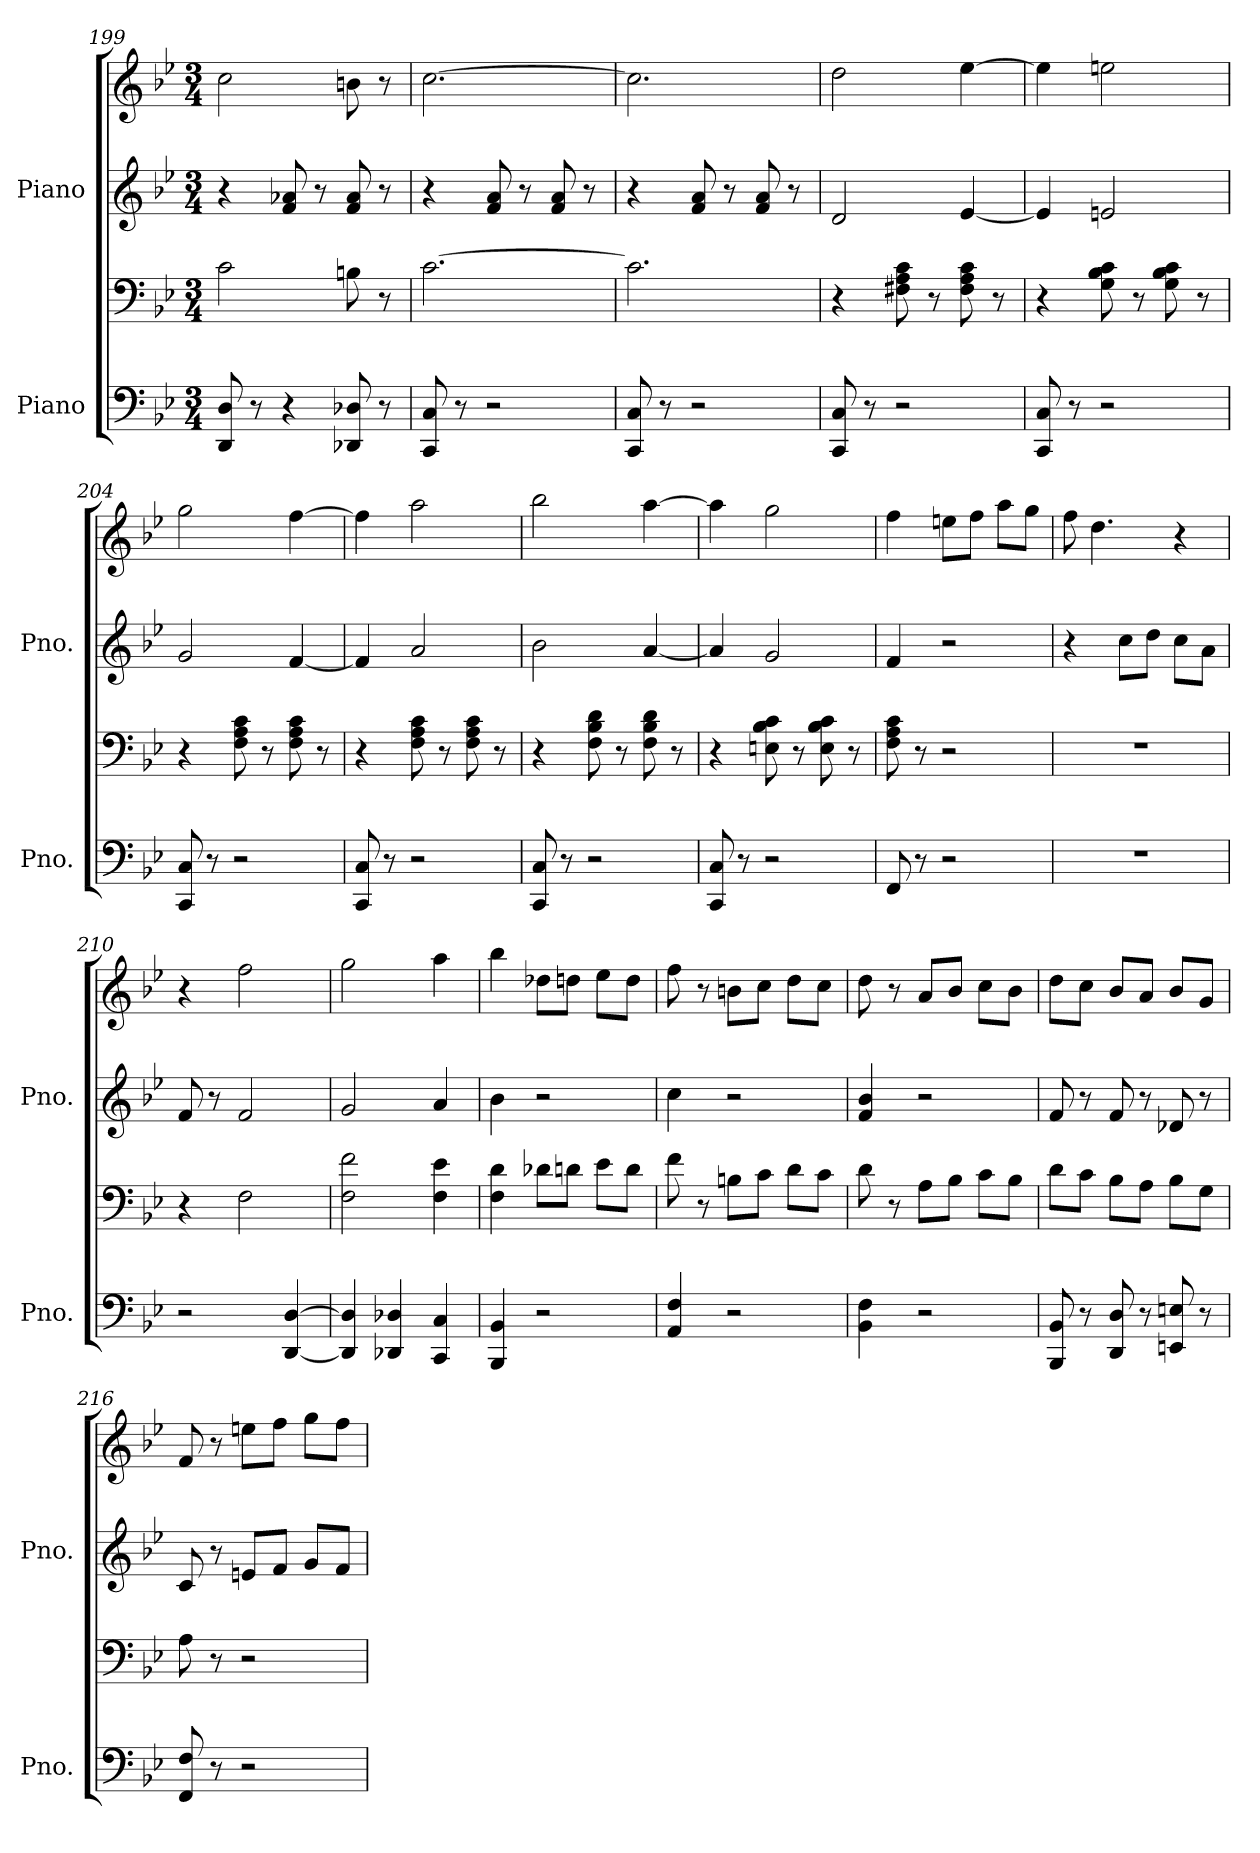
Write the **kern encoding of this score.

**kern	**kern	**kern	**kern
*part2	*part2	*part1	*part1
*staff4	*staff3	*staff2	*staff1
*I"Piano	*	*I"Piano	*
*I'Pno.	*	*I'Pno.	*
*clefF4	*clefF4	*clefG2	*clefG2
*k[b-e-]	*k[b-e-]	*k[b-e-]	*k[b-e-]
*M3/4	*M3/4	*M3/4	*M3/4
=199	=199	=199	=199
8DD/ 8D/	2c\	4r	2cc\
8r	.	.	.
4r	.	8f/ 8a-X/	.
.	.	8r	.
8DD-X/ 8D-X/	8Bn\	8f/ 8a-/	8bn\
8r	8r	8r	8r
=200	=200	=200	=200
8CC/ 8C/	[2.c\	4r	[2.cc\
8r	.	.	.
2r	.	8f/ 8a/	.
.	.	8r	.
.	.	8f/ 8a/	.
.	.	8r	.
=201	=201	=201	=201
8CC/ 8C/	2.c\]	4r	2.cc\]
8r	.	.	.
2r	.	8f/ 8a/	.
.	.	8r	.
.	.	8f/ 8a/	.
.	.	8r	.
!!LO:LB:g=z
=202	=202	=202	=202
8CC/ 8C/	4r	2d/	2dd\
8r	.	.	.
2r	8F#X\ 8A\ 8c\	.	.
.	8r	.	.
.	8F#\ 8A\ 8c\	[4e-/	[4ee-\
.	8r	.	.
=203	=203	=203	=203
8CC/ 8C/	4r	4e-/]	4ee-\]
8r	.	.	.
2r	8G\ 8B-\ 8c\	2en/	2een\
.	8r	.	.
.	8G\ 8B-\ 8c\	.	.
.	8r	.	.
=204	=204	=204	=204
8CC/ 8C/	4r	2g/	2gg\
8r	.	.	.
2r	8F\ 8A\ 8c\	.	.
.	8r	.	.
.	8F\ 8A\ 8c\	[4f/	[4ff\
.	8r	.	.
=205	=205	=205	=205
8CC/ 8C/	4r	4f/]	4ff\]
8r	.	.	.
2r	8F\ 8A\ 8c\	2a/	2aa\
.	8r	.	.
.	8F\ 8A\ 8c\	.	.
.	8r	.	.
=206	=206	=206	=206
8CC/ 8C/	4r	2b-\	2bb-\
8r	.	.	.
2r	8F\ 8B-\ 8d\	.	.
.	8r	.	.
.	8F\ 8B-\ 8d\	[4a/	[4aa\
.	8r	.	.
=207	=207	=207	=207
8CC/ 8C/	4r	4a/]	4aa\]
8r	.	.	.
2r	8En\ 8B-\ 8c\	2g/	2gg\
.	8r	.	.
.	8E\ 8B-\ 8c\	.	.
.	8r	.	.
!!LO:LB:g=z
=208	=208	=208	=208
8FF/	8F\ 8A\ 8c\	4f/	4ff\
8r	8r	.	.
2r	2r	2r	8een\L
.	.	.	8ff\J
.	.	.	8aa\L
.	.	.	8gg\J
=209	=209	=209	=209
2.r	2.r	4r	8ff\
.	.	.	4.dd\
.	.	8cc\L	.
.	.	8dd\J	.
.	.	8cc\L	4r
.	.	8a\J	.
=210	=210	=210	=210
2r	4r	8f/	4r
.	.	8r	.
.	2F\	2f/	2ff\
[4DD/ [4D/	.	.	.
=211	=211	=211	=211
4DD/] 4D/]	2F\ 2f\	2g/	2gg\
4DD-X/ 4D-X/	.	.	.
4CC/ 4C/	4F\ 4e-\	4a/	4aa\
=212	=212	=212	=212
4BBB-/ 4BB-/	4F\ 4d\	4b-\	4bb-\
2r	8d-X\L	2r	8dd-X\L
.	8dn\J	.	8ddn\J
.	8e-\L	.	8ee-\L
.	8d\J	.	8dd\J
=213	=213	=213	=213
4AA/ 4F/	8f\	4cc\	8ff\
.	8r	.	8r
2r	8Bn\L	2r	8bn\L
.	8c\J	.	8cc\J
.	8d\L	.	8dd\L
.	8c\J	.	8cc\J
!!LO:PB:g=z
=214	=214	=214	=214
4BB-\ 4F\	8d\	4f/ 4b-/	8dd\
.	8r	.	8r
2r	8A\L	2r	8a/L
.	8B-\J	.	8b-/J
.	8c\L	.	8cc\L
.	8B-\J	.	8b-\J
=215	=215	=215	=215
8BBB-/ 8BB-/	8d\L	8f/	8dd\L
8r	8c\J	8r	8cc\J
8DD/ 8D/	8B-\L	8f/	8b-/L
8r	8A\J	8r	8a/J
8EEn/ 8En/	8B-\L	8d-X/	8b-/L
8r	8G\J	8r	8g/J
=216	=216	=216	=216
8FF/ 8F/	8A\	8c/	8f/
8r	8r	8r	8r
2r	2r	8en/L	8een\L
.	.	8f/J	8ff\J
.	.	8g/L	8gg\L
.	.	8f/J	8ff\J
=	=	=	=
*-	*-	*-	*-
